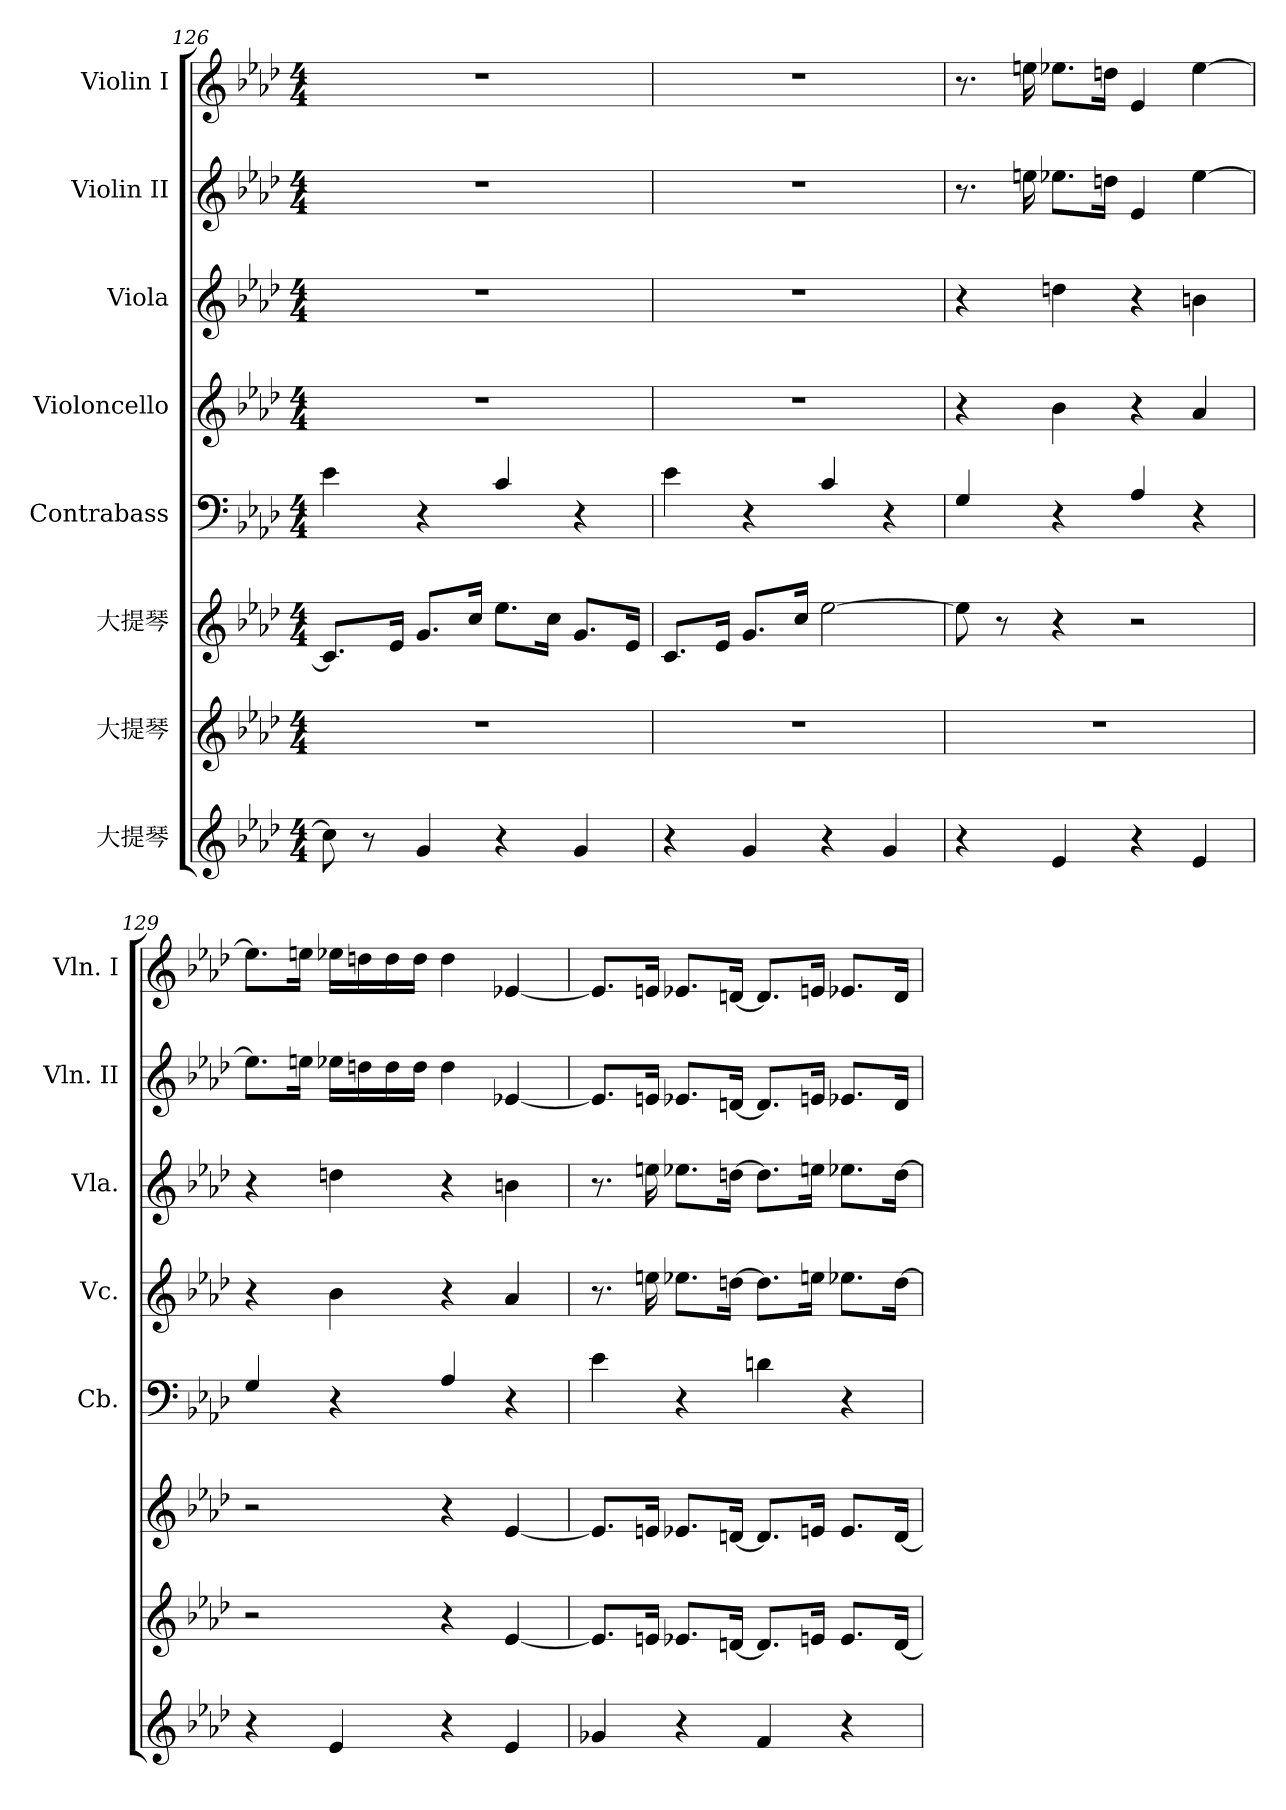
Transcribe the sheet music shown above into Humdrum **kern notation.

**kern	**kern	**kern	**kern	**kern	**kern	**kern	**kern
*part8	*part7	*part6	*part5	*part4	*part3	*part2	*part1
*staff8	*staff7	*staff6	*staff5	*staff4	*staff3	*staff2	*staff1
*I"大提琴	*I"大提琴	*I"大提琴	*I"Contrabass	*I"Violoncello	*I"Viola	*I"Violin II	*I"Violin I
*	*	*	*I'Cb.	*I'Vc.	*I'Vla.	*I'Vln. II	*I'Vln. I
*clefG2	*clefG2	*clefG2	*clefF4	*clefG2	*clefG2	*clefG2	*clefG2
*	*	*	*ITrd7c12	*	*	*	*
*k[b-e-a-d-]	*k[b-e-a-d-]	*k[b-e-a-d-]	*k[b-e-a-d-]	*k[b-e-a-d-]	*k[b-e-a-d-]	*k[b-e-a-d-]	*k[b-e-a-d-]
*M4/4	*M4/4	*M4/4	*M4/4	*M4/4	*M4/4	*M4/4	*M4/4
=126	=126	=126	=126	=126	=126	=126	=126
8cc\]	1r	8.c/L]	4E-\	1r	1r	1r	1r
8r	.	.	.	.	.	.	.
.	.	16e-/Jk	.	.	.	.	.
4g/	.	8.g/L	4r	.	.	.	.
.	.	16cc/Jk	.	.	.	.	.
4r	.	8.ee-\L	4C/	.	.	.	.
.	.	16cc\Jk	.	.	.	.	.
4g/	.	8.g/L	4r	.	.	.	.
.	.	16e-/Jk	.	.	.	.	.
!!LO:PB:g=z
=127	=127	=127	=127	=127	=127	=127	=127
4r	1r	8.c/L	4E-\	1r	1r	1r	1r
.	.	16e-/Jk	.	.	.	.	.
4g/	.	8.g/L	4r	.	.	.	.
.	.	16cc/Jk	.	.	.	.	.
4r	.	[2ee-\	4C/	.	.	.	.
4g/	.	.	4r	.	.	.	.
=128	=128	=128	=128	=128	=128	=128	=128
4r	1r	8ee-\]	4GG/	4r	4r	8.r	8.r
.	.	8r	.	.	.	.	.
.	.	.	.	.	.	16een\	16een\
4e-/	.	4r	4r	4b-\	4ddn\	8.ee-X\L	8.ee-X\L
.	.	.	.	.	.	16ddn\Jk	16ddn\Jk
4r	.	2r	4AA-/	4r	4r	4e-/	4e-/
4e-/	.	.	4r	4a-/	4bn\	[4ee-\	[4ee-\
=129	=129	=129	=129	=129	=129	=129	=129
4r	2r	2r	4GG/	4r	4r	8.ee-\L]	8.ee-\L]
.	.	.	.	.	.	16een\Jk	16een\Jk
4e-/	.	.	4r	4b-\	4ddn\	16ee-X\LL	16ee-X\LL
.	.	.	.	.	.	16ddn\	16ddn\
.	.	.	.	.	.	16dd\	16dd\
.	.	.	.	.	.	16dd\JJ	16dd\JJ
4r	4r	4r	4AA-/	4r	4r	4dd\	4dd\
4e-/	[4e-/	[4e-/	4r	4a-/	4bn\	[4e-X/	[4e-X/
=130	=130	=130	=130	=130	=130	=130	=130
4g-X/	8.e-/L]	8.e-/L]	4E-\	8.r	8.r	8.e-/L]	8.e-/L]
.	16en/Jk	16en/Jk	.	16een\	16een\	16en/Jk	16en/Jk
4r	8.e-X/L	8.e-X/L	4r	8.ee-X\L	8.ee-X\L	8.e-X/L	8.e-X/L
.	[16dn/Jk	[16dn/Jk	.	[16ddn\Jk	[16ddn\Jk	[16dn/Jk	[16dn/Jk
4f/	8.d/L]	8.d/L]	4Dn\	8.dd\L]	8.dd\L]	8.d/L]	8.d/L]
.	16en/Jk	16en/Jk	.	16een\Jk	16een\Jk	16en/Jk	16en/Jk
4r	8.e/L	8.e/L	4r	8.ee-X\L	8.ee-X\L	8.e-X/L	8.e-X/L
.	[16d/Jk	[16d/Jk	.	[16dd\Jk	[16dd\Jk	16d/Jk	16d/Jk
=	=	=	=	=	=	=	=
*-	*-	*-	*-	*-	*-	*-	*-
